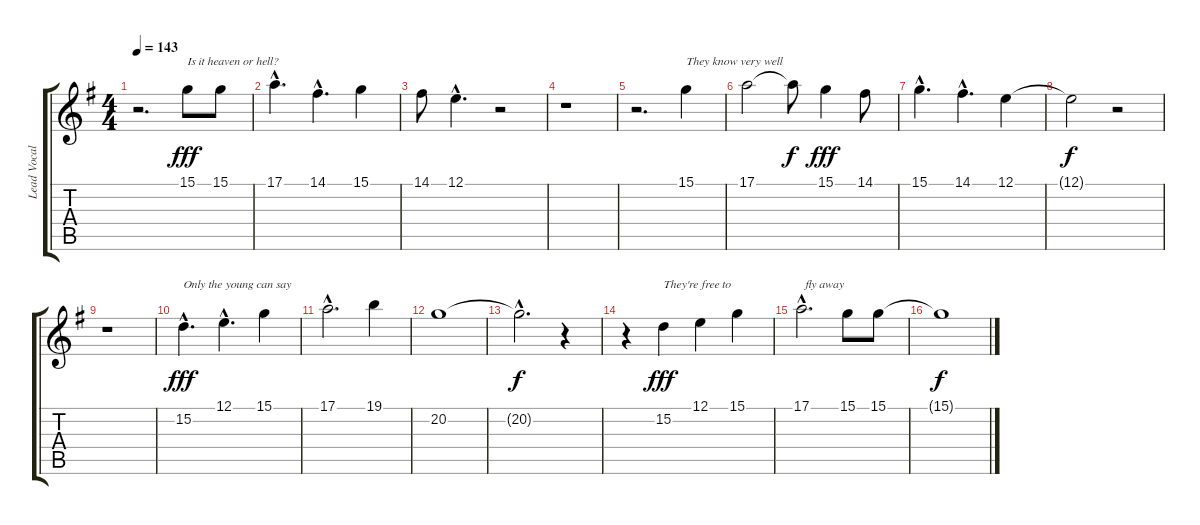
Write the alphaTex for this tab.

\track ("Lead Vocals" "Lead Vocal") {instrument lead2sawtooth}
\staff {score tabs}
\tuning (E4 B3 G3 D3 A2 E2) {hide}
\ts (4 4)
\tempo 143
\clef g2
\ks g
r.2{d dy f} 15.1.8{txt "Is it heaven or hell?" dy fff} 15.1.8 |
17.1{hac}.4{d} 14.1{hac}.4{d} 15.1.4 |
14.1.8 12.1{hac}.4{d} r.2 |
r.1 |
r.2{d} 15.1.4{txt "They know very well"} |
17.1.2 17.1{t}.8{dy f} 15.1.4{dy fff} 14.1.8 |
15.1{hac}.4{d} 14.1{hac}.4{d} 12.1.4 |
12.1{t}.2{dy f} r.2 |
r.1 |
15.2{hac}.4{d txt "Only the young can say" dy fff} 12.1{hac}.4{d} 15.1.4 |
17.1{hac}.2{d} 19.1.4 |
20.2.1 |
20.2{hac t}.2{d dy f} r.4 |
r.4 15.2.4{txt "They're free to" dy fff} 12.1.4 15.1.4 |
17.1{hac}.2{d txt " fly away"} 15.1.8 15.1.8 |
15.1{t}.1{dy f}
